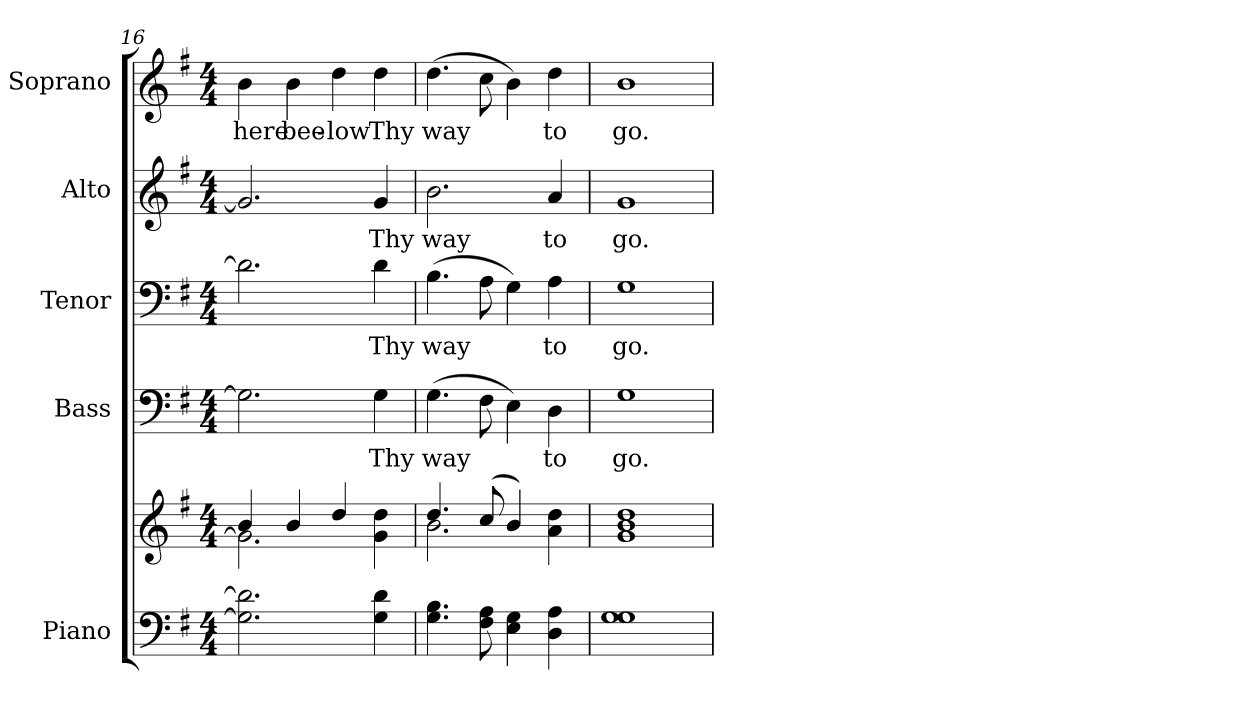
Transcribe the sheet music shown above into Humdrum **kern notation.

**kern	**kern	**kern	**text	**kern	**text	**kern	**text	**kern	**text
*part5	*part5	*part4	*part4	*part3	*part3	*part2	*part2	*part1	*part1
*staff6	*staff5	*staff4	*staff4	*staff3	*staff3	*staff2	*staff2	*staff1	*staff1
*I"Piano	*	*I"Bass	*	*I"Tenor	*	*I"Alto	*	*I"Soprano	*
*I'Pno.	*	*I'B.	*	*I'T.	*	*I'A.	*	*I'S.	*
*clefF4	*clefG2	*clefF4	*	*clefF4	*	*clefG2	*	*clefG2	*
*k[f#]	*k[f#]	*k[f#]	*	*k[f#]	*	*k[f#]	*	*k[f#]	*
*G:	*G:	*G:	*	*G:	*	*G:	*	*G:	*
*M4/4	*M4/4	*M4/4	*	*M4/4	*	*M4/4	*	*M4/4	*
=16	=16	=16	=16	=16	=16	=16	=16	=16	=16
*	*^	*	*	*	*	*	*	*	*
!	!	!	!	!	!	!	!	!	!	!LO:LY:b:color=#000000
2.Gi\] 2.di]	4bi/	2.gi\]	2.Gi\]	.	2.di\]	.	2.gi/]	.	4bi\	here
!	!	!	!	!	!	!	!	!	!	!LO:LY:b:color=#000000
.	4bi/	.	.	.	.	.	.	.	4bi\	bee-
!	!	!	!	!	!	!	!	!	!	!LO:LY:b:color=#000000
.	4ddi/	.	.	.	.	.	.	.	4ddi\	-low
!	!	!	!	!LO:LY:b:color=#000000	!	!	!	!	!	!
!	!	!	!	!	!	!LO:LY:b:color=#000000	!	!	!	!
!	!	!	!	!	!	!	!	!LO:LY:b:color=#000000	!	!
!	!	!	!	!	!	!	!	!	!	!LO:LY:b:color=#000000
4Gi\ 4di	4gi\ 4ddi	4ryy	4Gi\	Thy	4di\	Thy	4gi/	Thy	4ddi\	Thy
!!LO:PB:g=z
=17	=17	=17	=17	=17	=17	=17	=17	=17	=17	=17
!	!	!	!	!LO:LY:b:color=#000000	!	!	!	!	!	!
!	!	!	!	!	!	!LO:LY:b:color=#000000	!	!	!	!
!	!	!	!	!	!	!	!	!LO:LY:b:color=#000000	!	!
!	!	!	!	!	!	!	!	!	!	!LO:LY:b:color=#000000
4.Gi\ 4.Bi	4.ddi/	2.bi\	(4.Gi\	way	(4.Bi\	way	2.bi\	way	(4.ddi\	way
8F#i\ 8Ai	(8cci/	.	8F#i\	.	8Ai\	.	.	.	8cci\	.
4Ei\ 4Gi	4bi/)	.	4Ei\)	.	4Gi\)	.	.	.	4bi\)	.
!	!	!	!	!LO:LY:b:color=#000000	!	!	!	!	!	!
!	!	!	!	!	!	!LO:LY:b:color=#000000	!	!	!	!
!	!	!	!	!	!	!	!	!LO:LY:b:color=#000000	!	!
!	!	!	!	!	!	!	!	!	!	!LO:LY:b:color=#000000
4Di\ 4Ai	4ai\ 4ddi	4ryy	4Di\	to	4Ai\	to	4ai/	to	4ddi\	to
*	*v	*v	*	*	*	*	*	*	*	*
=18	=18	=18	=18	=18	=18	=18	=18	=18	=18
*	*^	*	*	*	*	*	*	*	*
!	!	!	!	!LO:LY:b:color=#000000	!	!	!	!	!	!
*	*v	*v	*	*	*	*	*	*	*	*
*	*^	*	*	*	*	*	*	*	*
!	!	!	!	!	!	!LO:LY:b:color=#000000	!	!	!	!
*	*v	*v	*	*	*	*	*	*	*	*
*	*^	*	*	*	*	*	*	*	*
!	!	!	!	!	!	!	!	!LO:LY:b:color=#000000	!	!
*	*v	*v	*	*	*	*	*	*	*	*
*	*^	*	*	*	*	*	*	*	*
!	!	!	!	!	!	!	!	!	!	!LO:LY:b:color=#000000
*	*v	*v	*	*	*	*	*	*	*	*
1Gi 1Gi	1gi 1bi 1ddi	1Gi	go.	1Gi	go.	1gi	go.	1bi	go.
=	=	=	=	=	=	=	=	=	=
*-	*-	*-	*-	*-	*-	*-	*-	*-	*-
